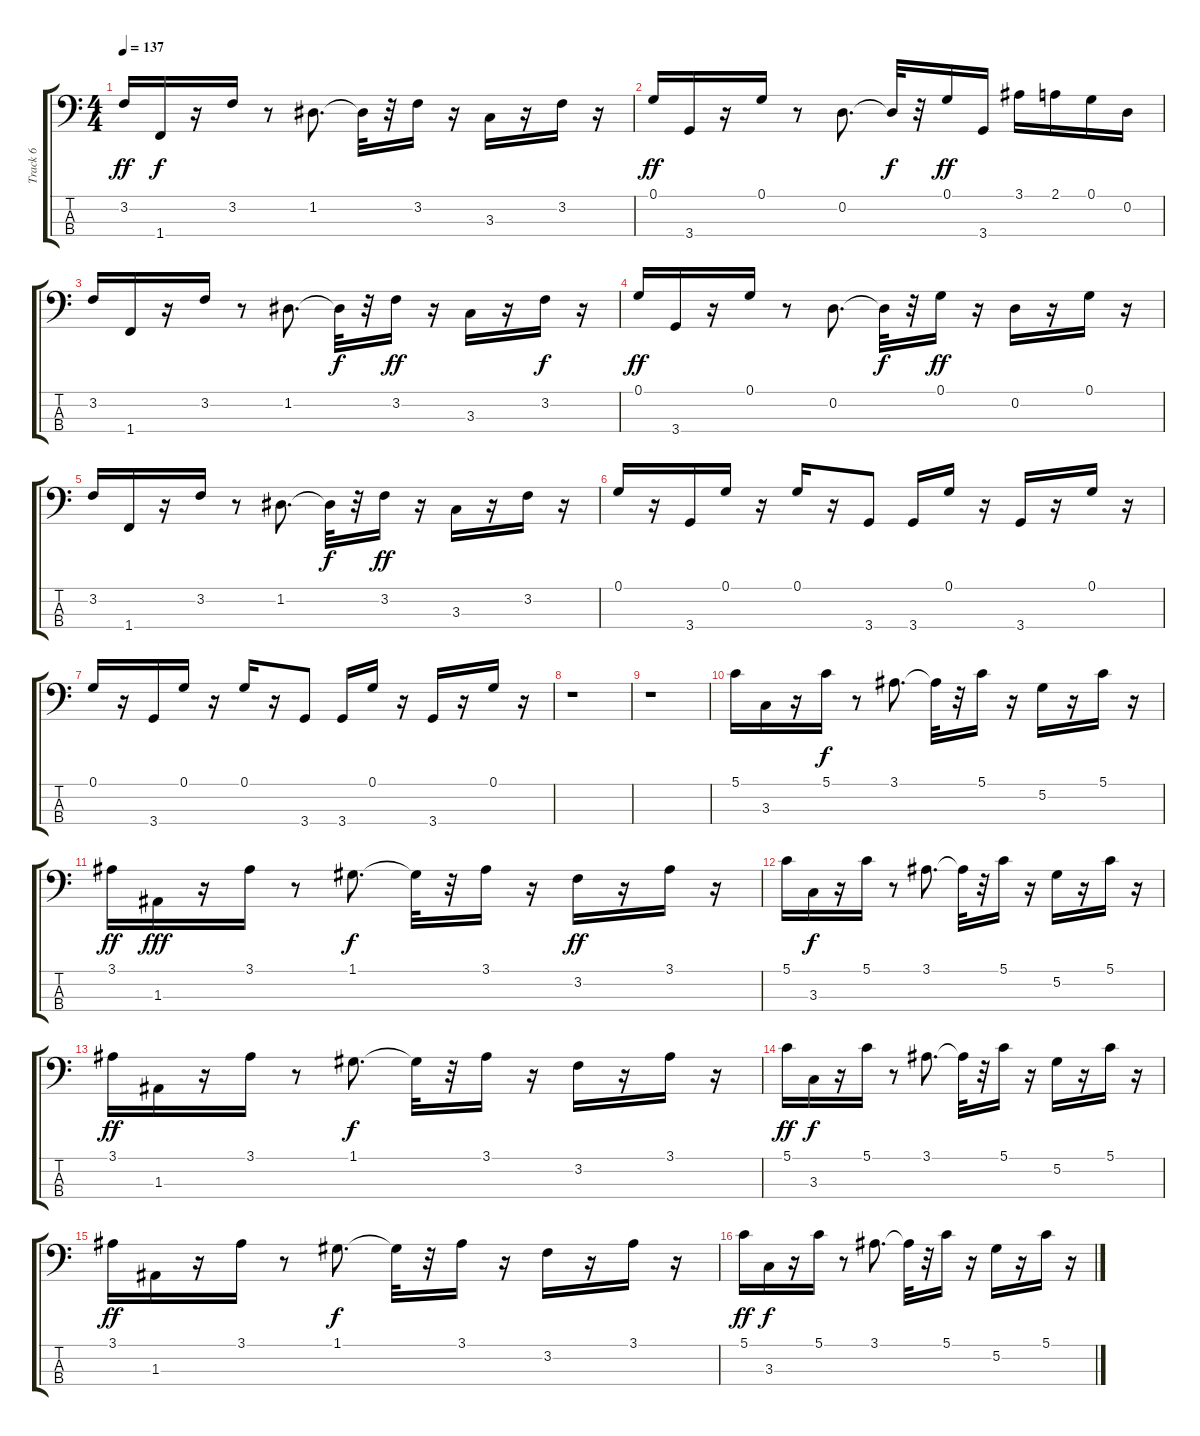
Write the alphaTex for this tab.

\track ("Track 6" "Track 6") {instrument synthbass2}
\staff {score tabs}
\tuning (G2 D2 A1 E1) {hide}
\ts (4 4)
\tempo 137
\clef f4
\ks c
3.2.16{dy ff} 1.4.16{dy f} r.16 3.2.16 r.8 1.2.8{d} 1.2{t}.32 r.32 3.2.16 r.16 3.3.16 r.16 3.2.16 r.16 |
0.1.16{dy ff} 3.4.16 r.16 0.1.16 r.8 0.2.8{d} 0.2{t}.32{dy f} r.32 0.1.16{dy ff} 3.4.16 3.1.16 2.1.16 0.1.16 0.2.16 |
3.2.16 1.4.16 r.16 3.2.16 r.8 1.2.8{d} 1.2{t}.32{dy f} r.32 3.2.16{dy ff} r.16 3.3.16 r.16 3.2.16{dy f} r.16 |
0.1.16{dy ff} 3.4.16 r.16 0.1.16 r.8 0.2.8{d} 0.2{t}.32{dy f} r.32 0.1.16{dy ff} r.16 0.2.16 r.16 0.1.16 r.16 |
3.2.16 1.4.16 r.16 3.2.16 r.8 1.2.8{d} 1.2{t}.32{dy f} r.32 3.2.16{dy ff} r.16 3.3.16 r.16 3.2.16 r.16 |
0.1.16 r.16 3.4.16 0.1.16 r.16 0.1.16 r.16 3.4.8 3.4.16 0.1.16 r.16 3.4.16 r.16 0.1.16 r.16 |
0.1.16 r.16 3.4.16 0.1.16 r.16 0.1.16 r.16 3.4.8 3.4.16 0.1.16 r.16 3.4.16 r.16 0.1.16 r.16 |
r.1 |
r.1 |
5.1.16 3.3.16 r.16 5.1.16{dy f} r.8 3.1.8{d} 3.1{t}.32 r.32 5.1.16 r.16 5.2.16 r.16 5.1.16 r.16 |
3.1.16{dy ff} 1.3.16{dy fff} r.16 3.1.16 r.8 1.1.8{d dy f} 1.1{t}.32 r.32 3.1.16 r.16 3.2.16{dy ff} r.16 3.1.16 r.16 |
5.1.16 3.3.16{dy f} r.16 5.1.16 r.8 3.1.8{d} 3.1{t}.32 r.32 5.1.16 r.16 5.2.16 r.16 5.1.16 r.16 |
3.1.16{dy ff} 1.3.16 r.16 3.1.16 r.8 1.1.8{d dy f} 1.1{t}.32 r.32 3.1.16 r.16 3.2.16 r.16 3.1.16 r.16 |
5.1.16{dy ff} 3.3.16{dy f} r.16 5.1.16 r.8 3.1.8{d} 3.1{t}.32 r.32 5.1.16 r.16 5.2.16 r.16 5.1.16 r.16 |
3.1.16{dy ff} 1.3.16 r.16 3.1.16 r.8 1.1.8{d dy f} 1.1{t}.32 r.32 3.1.16 r.16 3.2.16 r.16 3.1.16 r.16 |
5.1.16{dy ff} 3.3.16{dy f} r.16 5.1.16 r.8 3.1.8{d} 3.1{t}.32 r.32 5.1.16 r.16 5.2.16 r.16 5.1.16 r.16
